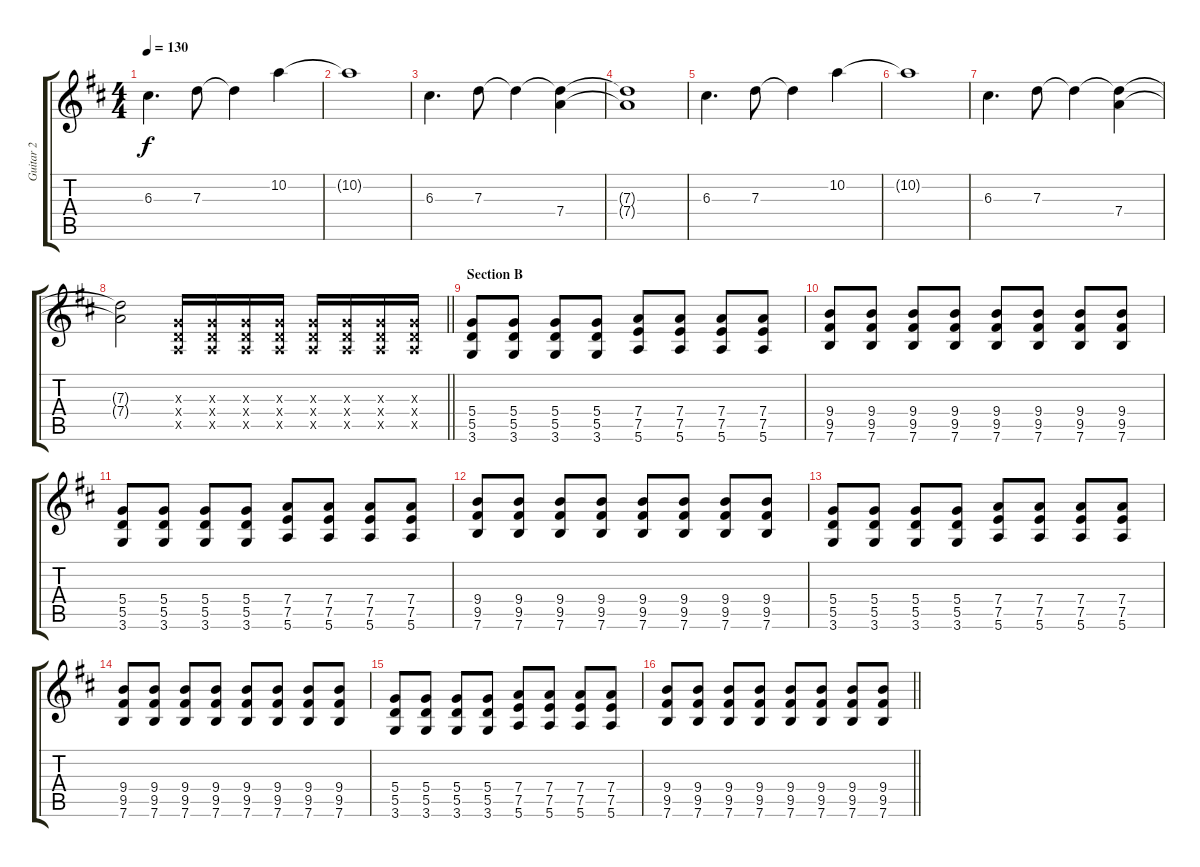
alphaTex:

\track ("Guitar 2" "Guitar 2") {instrument overdrivenguitar}
\staff {score tabs}
\tuning (E4 B3 G3 D3 A2 E2) {hide}
\ts (4 4)
\tempo 130
\clef g2
\ks d
6.3.4{d dy f} 7.3.8 7.3{t}.4 10.2.4 |
10.2{t}.1 |
6.3.4{d} 7.3.8 7.3{t}.4 (7.3{t} 7.4).4 |
(7.3{t} 7.4{t}).1 |
6.3.4{d} 7.3.8 7.3{t}.4 10.2.4 |
10.2{t}.1 |
6.3.4{d} 7.3.8 7.3{t}.4 (7.3{t} 7.4).4 |
\barLineRight lightlight
(7.3{t} 7.4{t}).2 (0.3{x} 0.4{x} 0.5{x}).16 (0.3{x} 0.4{x} 0.5{x}).16 (0.3{x} 0.4{x} 0.5{x}).16 (0.3{x} 0.4{x} 0.5{x}).16 (0.3{x} 0.4{x} 0.5{x}).16 (0.3{x} 0.4{x} 0.5{x}).16 (0.3{x} 0.4{x} 0.5{x}).16 (0.3{x} 0.4{x} 0.5{x}).16 |
\section ("" "Section B")
(5.4 5.5 3.6).8 (5.4 5.5 3.6).8 (5.4 5.5 3.6).8 (5.4 5.5 3.6).8 (7.4 7.5 5.6).8 (7.4 7.5 5.6).8 (7.4 7.5 5.6).8 (7.4 7.5 5.6).8 |
(9.4 9.5 7.6).8 (9.4 9.5 7.6).8 (9.4 9.5 7.6).8 (9.4 9.5 7.6).8 (9.4 9.5 7.6).8 (9.4 9.5 7.6).8 (9.4 9.5 7.6).8 (9.4 9.5 7.6).8 |
(5.4 5.5 3.6).8 (5.4 5.5 3.6).8 (5.4 5.5 3.6).8 (5.4 5.5 3.6).8 (7.4 7.5 5.6).8 (7.4 7.5 5.6).8 (7.4 7.5 5.6).8 (7.4 7.5 5.6).8 |
(9.4 9.5 7.6).8 (9.4 9.5 7.6).8 (9.4 9.5 7.6).8 (9.4 9.5 7.6).8 (9.4 9.5 7.6).8 (9.4 9.5 7.6).8 (9.4 9.5 7.6).8 (9.4 9.5 7.6).8 |
(5.4 5.5 3.6).8 (5.4 5.5 3.6).8 (5.4 5.5 3.6).8 (5.4 5.5 3.6).8 (7.4 7.5 5.6).8 (7.4 7.5 5.6).8 (7.4 7.5 5.6).8 (7.4 7.5 5.6).8 |
(9.4 9.5 7.6).8 (9.4 9.5 7.6).8 (9.4 9.5 7.6).8 (9.4 9.5 7.6).8 (9.4 9.5 7.6).8 (9.4 9.5 7.6).8 (9.4 9.5 7.6).8 (9.4 9.5 7.6).8 |
(5.4 5.5 3.6).8 (5.4 5.5 3.6).8 (5.4 5.5 3.6).8 (5.4 5.5 3.6).8 (7.4 7.5 5.6).8 (7.4 7.5 5.6).8 (7.4 7.5 5.6).8 (7.4 7.5 5.6).8 |
\barLineRight lightlight
(9.4 9.5 7.6).8 (9.4 9.5 7.6).8 (9.4 9.5 7.6).8 (9.4 9.5 7.6).8 (9.4 9.5 7.6).8 (9.4 9.5 7.6).8 (9.4 9.5 7.6).8 (9.4 9.5 7.6).8
